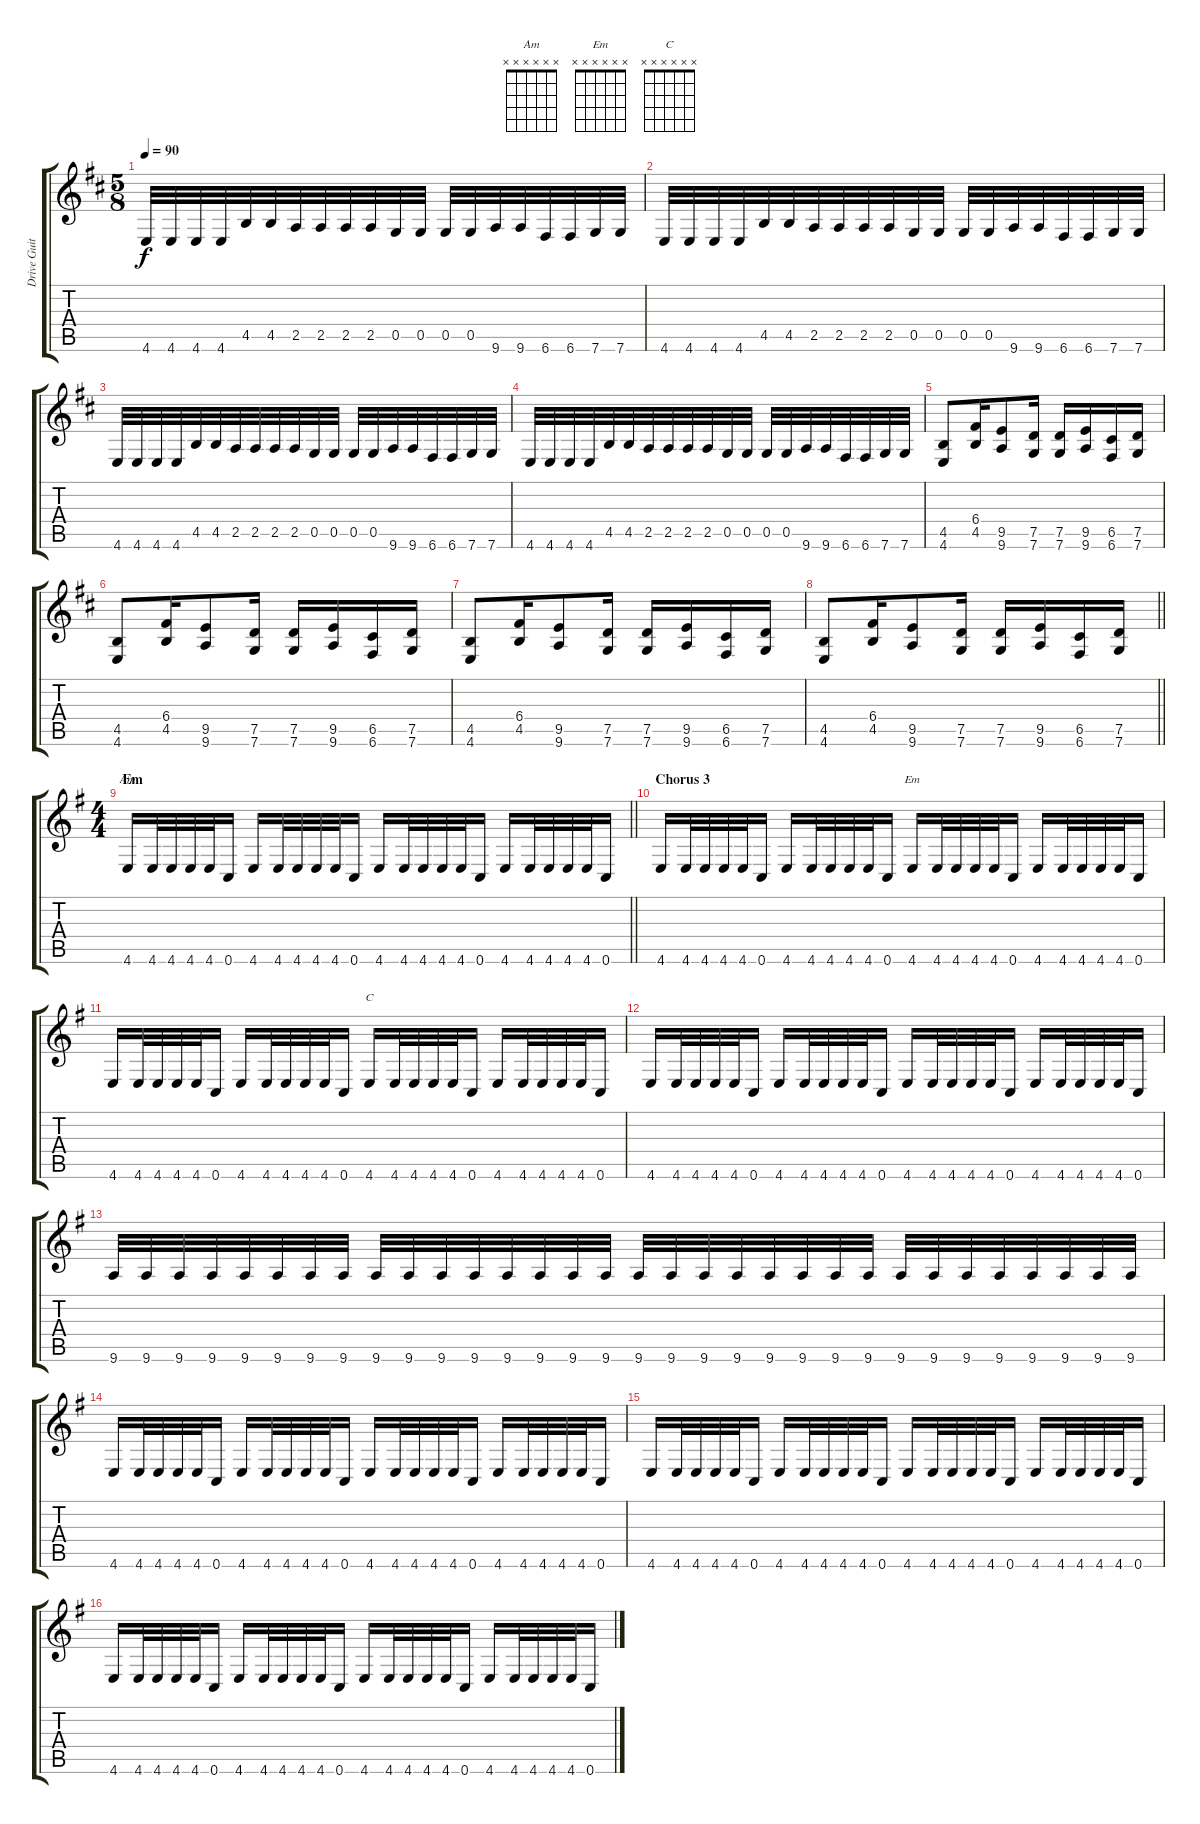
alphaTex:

\track ("Drive Guitar (Malakian)" "Drive Guit") {instrument overdrivenguitar}
\staff {score tabs}
\tuning (D4 A3 F3 C3 G2 C2) {hide}
\chord ("Am" x x x x x x)
\chord ("Em" x x x x x x)
\chord ("C" x x x x x x)
\ts (5 8)
\tempo 90
\clef g2
\ks bminor
4.6.32{dy f} 4.6.32 4.6.32 4.6.32 4.5.32 4.5.32 2.5.32 2.5.32 2.5.32 2.5.32 0.5.32 0.5.32 0.5.32 0.5.32 9.6.32 9.6.32 6.6.32 6.6.32 7.6.32 7.6.32 |
4.6.32 4.6.32 4.6.32 4.6.32 4.5.32 4.5.32 2.5.32 2.5.32 2.5.32 2.5.32 0.5.32 0.5.32 0.5.32 0.5.32 9.6.32 9.6.32 6.6.32 6.6.32 7.6.32 7.6.32 |
4.6.32 4.6.32 4.6.32 4.6.32 4.5.32 4.5.32 2.5.32 2.5.32 2.5.32 2.5.32 0.5.32 0.5.32 0.5.32 0.5.32 9.6.32 9.6.32 6.6.32 6.6.32 7.6.32 7.6.32 |
4.6.32 4.6.32 4.6.32 4.6.32 4.5.32 4.5.32 2.5.32 2.5.32 2.5.32 2.5.32 0.5.32 0.5.32 0.5.32 0.5.32 9.6.32 9.6.32 6.6.32 6.6.32 7.6.32 7.6.32 |
(4.5 4.6).8 (6.4 4.5).16 (9.5 9.6).8 (7.5 7.6).16 (7.5 7.6).16 (9.5 9.6).16 (6.5 6.6).16 (7.5 7.6).16 |
(4.5 4.6).8 (6.4 4.5).16 (9.5 9.6).8 (7.5 7.6).16 (7.5 7.6).16 (9.5 9.6).16 (6.5 6.6).16 (7.5 7.6).16 |
(4.5 4.6).8 (6.4 4.5).16 (9.5 9.6).8 (7.5 7.6).16 (7.5 7.6).16 (9.5 9.6).16 (6.5 6.6).16 (7.5 7.6).16 |
\barLineRight lightlight
(4.5 4.6).8 (6.4 4.5).16 (9.5 9.6).8 (7.5 7.6).16 (7.5 7.6).16 (9.5 9.6).16 (6.5 6.6).16 (7.5 7.6).16 |
\ts (4 4)
\section ("" "Em")
\barLineRight lightlight
\ks eminor
4.6.16{ch "Am"} 4.6.32 4.6.32 4.6.32 4.6.32 0.6.16 4.6.16 4.6.32 4.6.32 4.6.32 4.6.32 0.6.16 4.6.16 4.6.32 4.6.32 4.6.32 4.6.32 0.6.16 4.6.16 4.6.32 4.6.32 4.6.32 4.6.32 0.6.16 |
\section ("" "Chorus 3")
4.6.16 4.6.32 4.6.32 4.6.32 4.6.32 0.6.16 4.6.16 4.6.32 4.6.32 4.6.32 4.6.32 0.6.16 4.6.16{ch "Em"} 4.6.32 4.6.32 4.6.32 4.6.32 0.6.16 4.6.16 4.6.32 4.6.32 4.6.32 4.6.32 0.6.16 |
4.6.16 4.6.32 4.6.32 4.6.32 4.6.32 0.6.16 4.6.16 4.6.32 4.6.32 4.6.32 4.6.32 0.6.16 4.6.16{ch "C"} 4.6.32 4.6.32 4.6.32 4.6.32 0.6.16 4.6.16 4.6.32 4.6.32 4.6.32 4.6.32 0.6.16 |
4.6.16 4.6.32 4.6.32 4.6.32 4.6.32 0.6.16 4.6.16 4.6.32 4.6.32 4.6.32 4.6.32 0.6.16 4.6.16 4.6.32 4.6.32 4.6.32 4.6.32 0.6.16 4.6.16 4.6.32 4.6.32 4.6.32 4.6.32 0.6.16 |
9.6.32 9.6.32 9.6.32 9.6.32 9.6.32 9.6.32 9.6.32 9.6.32 9.6.32 9.6.32 9.6.32 9.6.32 9.6.32 9.6.32 9.6.32 9.6.32 9.6.32 9.6.32 9.6.32 9.6.32 9.6.32 9.6.32 9.6.32 9.6.32 9.6.32 9.6.32 9.6.32 9.6.32 9.6.32 9.6.32 9.6.32 9.6.32 |
4.6.16 4.6.32 4.6.32 4.6.32 4.6.32 0.6.16 4.6.16 4.6.32 4.6.32 4.6.32 4.6.32 0.6.16 4.6.16 4.6.32 4.6.32 4.6.32 4.6.32 0.6.16 4.6.16 4.6.32 4.6.32 4.6.32 4.6.32 0.6.16 |
4.6.16 4.6.32 4.6.32 4.6.32 4.6.32 0.6.16 4.6.16 4.6.32 4.6.32 4.6.32 4.6.32 0.6.16 4.6.16 4.6.32 4.6.32 4.6.32 4.6.32 0.6.16 4.6.16 4.6.32 4.6.32 4.6.32 4.6.32 0.6.16 |
4.6.16 4.6.32 4.6.32 4.6.32 4.6.32 0.6.16 4.6.16 4.6.32 4.6.32 4.6.32 4.6.32 0.6.16 4.6.16 4.6.32 4.6.32 4.6.32 4.6.32 0.6.16 4.6.16 4.6.32 4.6.32 4.6.32 4.6.32 0.6.16
